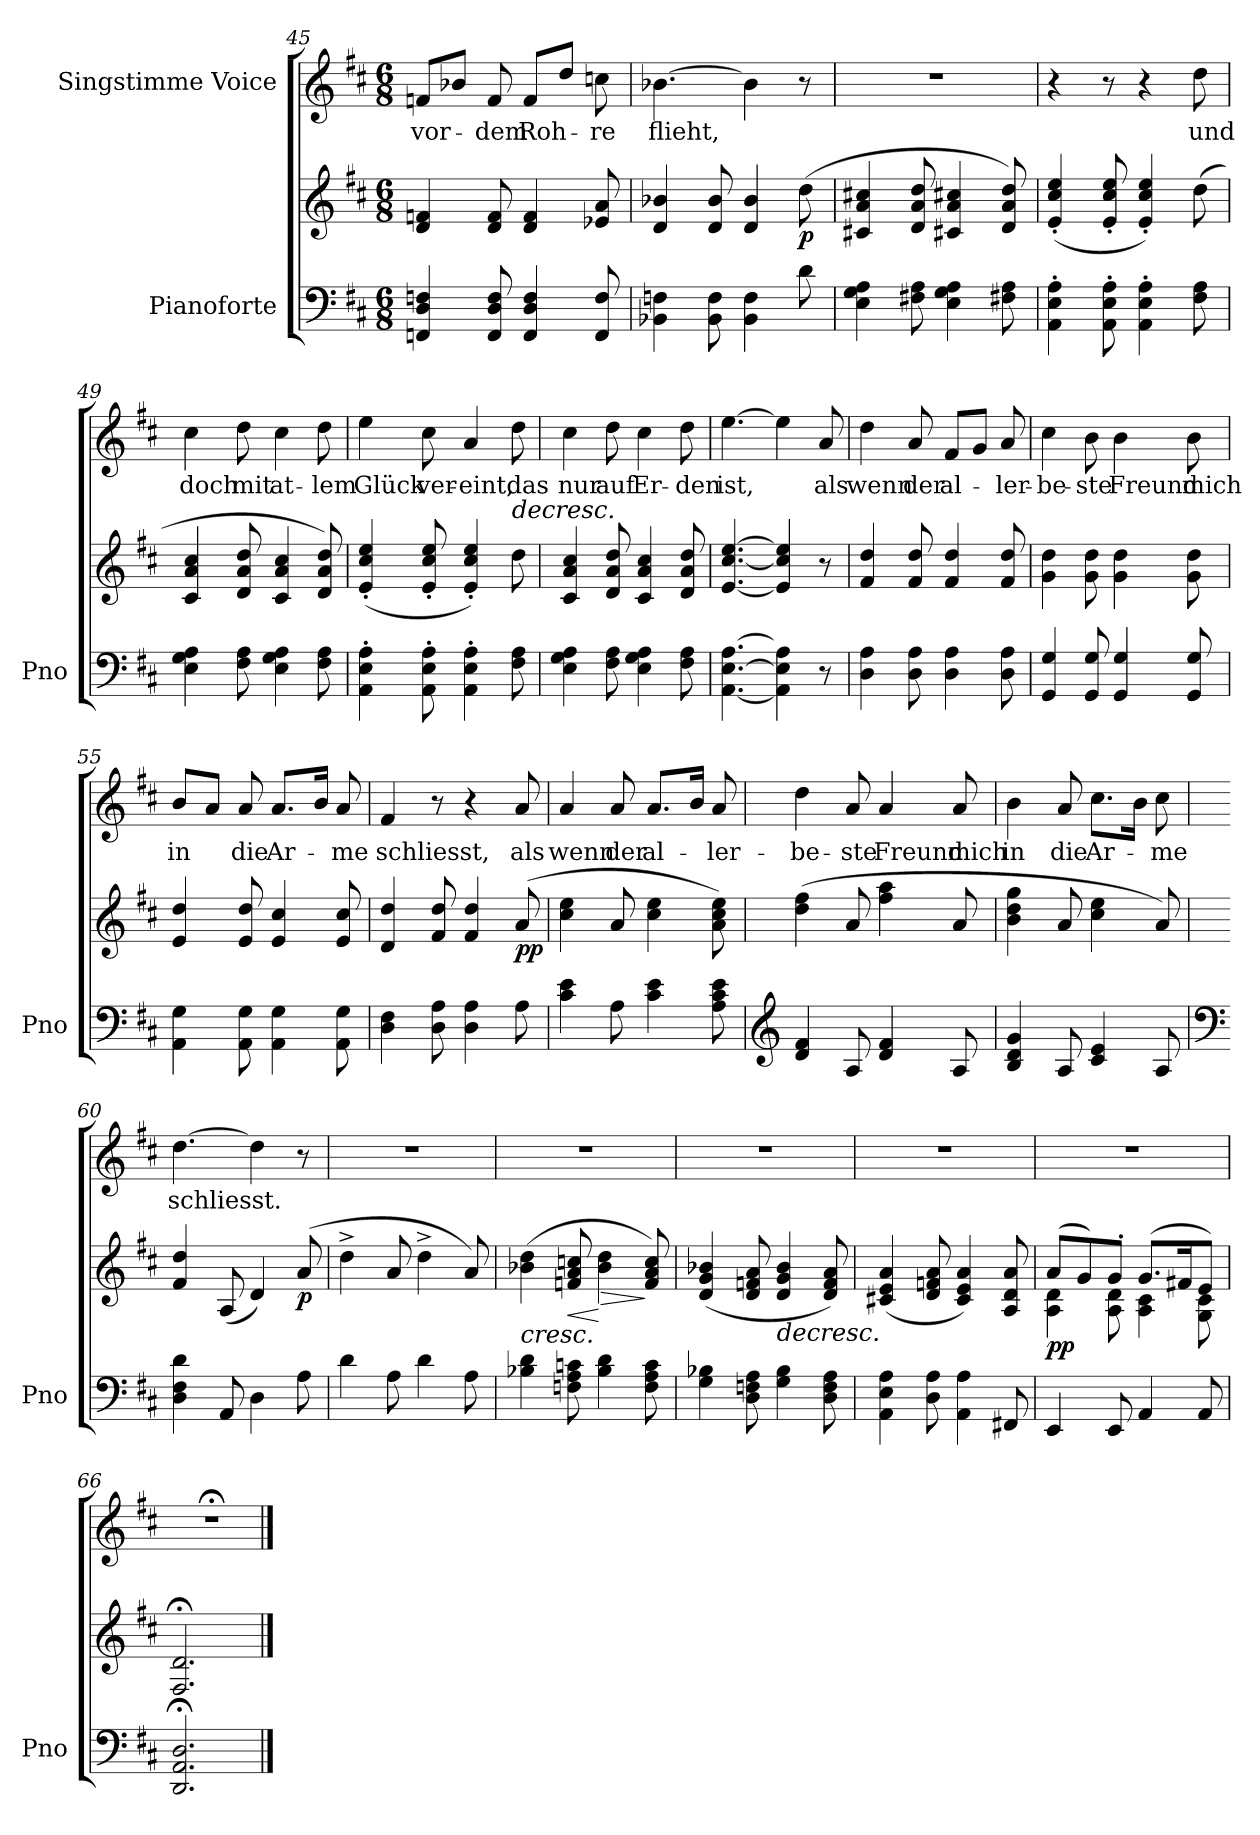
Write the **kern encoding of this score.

**kern	**kern	**dynam	**kern	**text
*part2	*part2	*part2	*part1	*part1
*staff3	*staff2	*staff2/3	*staff1	*staff1
*I"Pianoforte	*	*	*I"Singstimme            Voice	*
*I'Pno	*	*	*	*
*clefF4	*clefG2	*	*clefG2	*
*k[f#c#]	*k[f#c#]	*	*k[f#c#]	*
*M6/8	*M6/8	*	*M6/8	*
=45	=45	=45	=45	=45
4FFn/ 4D/ 4Fn/	4d/ 4fn/	.	8fn/L	vor-
.	.	.	8b-X/J	.
8FF/ 8D/ 8F/	8d/ 8f/	.	8f/	dem
4FF/ 4D/ 4F/	4d/ 4f/	.	8f/L	Roh-
.	.	.	8dd/J	.
8FF/ 8F/	8e-X/ 8a/	.	8ccn\	re
=46	=46	=46	=46	=46
4BB-X\ 4Fn\	4d/ 4b-X/	.	[4.b-X\	flieht,
8BB-\ 8F\	8d/ 8b-/	.	.	.
4BB-\ 4F\	4d/ 4b-/	.	4b-\]	.
!	!	!LO:DY:b	!	!
8d\	(8dd\	p	8r	.
=47	=47	=47	=47	=47
4E\ 4G\ 4A\	4c#X/ 4a/ 4cc#X/	.	2.r	.
8F#X\ 8A\	8d/ 8a/ 8dd/	.	.	.
4E\ 4G\ 4A\	4c#X/ 4a/ 4cc#X/	.	.	.
8F#X\ 8A\	8d/ 8a/ 8dd/)	.	.	.
=48	=48	=48	=48	=48
4AA\' 4E\' 4A\'	(4e/' 4cc#/' 4ee/'	.	4r	.
8AA\' 8E\' 8A\'	8e/' 8cc#/' 8ee/'	.	8r	.
4AA\' 4E\' 4A\'	4e/' 4cc#/' 4ee/')	.	4r	.
8F#\ 8A\	(8dd\	.	8dd\	und
=49	=49	=49	=49	=49
4E\ 4G\ 4A\	4c#/ 4a/ 4cc#/	.	4cc#\	doch
8F#\ 8A\	8d/ 8a/ 8dd/	.	8dd\	mit
4E\ 4G\ 4A\	4c#/ 4a/ 4cc#/	.	4cc#\	at-
8F#\ 8A\	8d/ 8a/ 8dd/)	.	8dd\	-lem
=50	=50	=50	=50	=50
4AA\' 4E\' 4A\'	(4e/' 4cc#/' 4ee/'	.	4ee\	Glück
8AA\' 8E\' 8A\'	8e/' 8cc#/' 8ee/'	.	8cc#\	ver-
4AA\' 4E\' 4A\'	4e/' 4cc#/' 4ee/')	.	4a/	-eint,
!	!LO:TX:a:i:t=decresc.	!	!	!
8F#\ 8A\	8dd\	.	8dd\	das
=51	=51	=51	=51	=51
4E\ 4G\ 4A\	4c#/ 4a/ 4cc#/	.	4cc#\	nur
8F#\ 8A\	8d/ 8a/ 8dd/	.	8dd\	auf
4E\ 4G\ 4A\	4c#/ 4a/ 4cc#/	.	4cc#\	Er-
8F#\ 8A\	8d/ 8a/ 8dd/	.	8dd\	-den
=52	=52	=52	=52	=52
[4.AA\ [4.E\ [4.A\	[4.e/ [4.cc#/ [4.ee/	.	[4.ee\	ist,
4AA\] 4E\] 4A\]	4e/] 4cc#/] 4ee/]	.	4ee\]	.
8r	8r	.	8a/	als
=53	=53	=53	=53	=53
4D\ 4A\	4f#/ 4dd/	.	4dd\	wenn
8D\ 8A\	8f#/ 8dd/	.	8a/	der
4D\ 4A\	4f#/ 4dd/	.	8f#/L	al-
.	.	.	8g/J	.
8D\ 8A\	8f#/ 8dd/	.	8a/	ler-
=54	=54	=54	=54	=54
4GG/ 4G/	4g\ 4dd\	.	4cc#\	-be-
8GG/ 8G/	8g\ 8dd\	.	8b\	-ste
4GG/ 4G/	4g\ 4dd\	.	4b\	Freund
8GG/ 8G/	8g\ 8dd\	.	8b\	mich
=55	=55	=55	=55	=55
4AA\ 4G\	4e/ 4dd/	.	8b/L	-in
.	.	.	8a/J	.
8AA\ 8G\	8e/ 8dd/	.	8a/	die
4AA\ 4G\	4e/ 4cc#/	.	8.a/L	Ar-
.	.	.	16b/Jk	.
8AA\ 8G\	8e/ 8cc#/	.	8a/	-me
=56	=56	=56	=56	=56
4D\ 4F#\	4d/ 4dd/	.	4f#/	schliesst,
8D\ 8A\	8f#/ 8dd/	.	8r	.
4D\ 4A\	4f#/ 4dd/	.	4r	.
!	!	!LO:DY:b	!	!
8A\	(>8a/	pp	8a/	als
=57	=57	=57	=57	=57
4c#\ 4e\	4cc#\ 4ee\	.	4a/	wenn
8A\	8a/	.	8a/	der
4c#\ 4e\	4cc#\ 4ee\	.	8.a/L	al-
.	.	.	16b/Jk	.
8A\ 8c#\ 8e\	8a\ 8cc#\ 8ee\)	.	8a/	ler-
=58	=58	=58	=58	=58
*clefG2	*	*	*	*
4d/ 4f#/	(4dd\ 4ff#\	.	4dd\	-be-
8A/	8a/	.	8a/	-ste
4d/ 4f#/	4ff#\ 4aa\	.	4a/	Freund
8A/	8a/	.	8a/	mich
=59	=59	=59	=59	=59
4B/ 4d/ 4g/	4b\ 4dd\ 4gg\	.	4b\	-in
8A/	8a/	.	8a/	die
4c#/ 4e/	4cc#\ 4ee\	.	8.cc#\L	Ar-
.	.	.	16b\Jk	.
8A/	8a/)	.	8cc#\	-me
=60	=60	=60	=60	=60
*clefF4	*	*	*	*
4D\ 4F#\ 4d\	4f#/ 4dd/	.	[4.dd\	schliesst.
8AA/	(8A/	.	.	.
4D\	4d/)	.	4dd\]	.
!	!	!LO:DY:b	!	!
8A\	(8a/	p	8r	.
=61	=61	=61	=61	=61
4d\	4dd^<\	.	2.r	.
8A\	8a/	.	.	.
4d\	4dd^<\	.	.	.
8A\	8a/)	.	.	.
=62	=62	=62	=62	=62
!	!LO:TX:b:i:t=cresc.	!	!	!
4B-X\ 4d\	(4b-X\ 4dd\	.	2.r	.
!	!	!LO:HP:b	!	!
8Fn\ 8A\ 8cn\	8fn/ 8a/ 8ccn/	<	.	.
!	!	!LO:HP:n=1:b	!	!
4B-\ 4d\	4b-\ 4dd\	[ >	.	.
8F\ 8A\ 8c\	8f/ 8a/ 8cc/)	]	.	.
=63	=63	=63	=63	=63
4G\ 4B-X\	(>4d/ 4g/ 4b-X/	.	2.r	.
8D\ 8Fn\ 8A\	8d/ 8fn/ 8a/	.	.	.
!	!LO:TX:b:i:t=decresc.	!	!	!
4G\ 4B-\	4d/ 4g/ 4b-/	.	.	.
8D\ 8F\ 8A\	8d/ 8f/ 8a/)	.	.	.
=64	=64	=64	=64	=64
4AA\ 4E\ 4A\	(>4c#X/ 4e/ 4a/	.	2.r	.
8D\ 8A\	8d/ 8fn/ 8a/	.	.	.
4AA\ 4A\	4c#/ 4e/ 4a/)	.	.	.
8FF#X/	8A/ 8d/ 8a/	.	.	.
=65	=65	=65	=65	=65
*	*^	*	*	*
!	!	!	!LO:DY:b	!	!
4EE/	(8a/L	4A\ 4d\	pp	2.r	.
.	8g/)	.	.	.	.
8EE/	8g'/J	8A\ 8d\	.	.	.
4AA/	(8.g/L	4A\ 4c#\	.	.	.
.	16f#X/K	.	.	.	.
8AA/	8e/J)	8G\ 8c#\	.	.	.
*	*v	*v	*	*	*
=66	=66	=66	=66	=66
2.DD/; 2.AA/; 2.D/;	2.F#/;< 2.d/;<	.	2.r;<	.
==	==	==	==	==
*-	*-	*-	*-	*-
